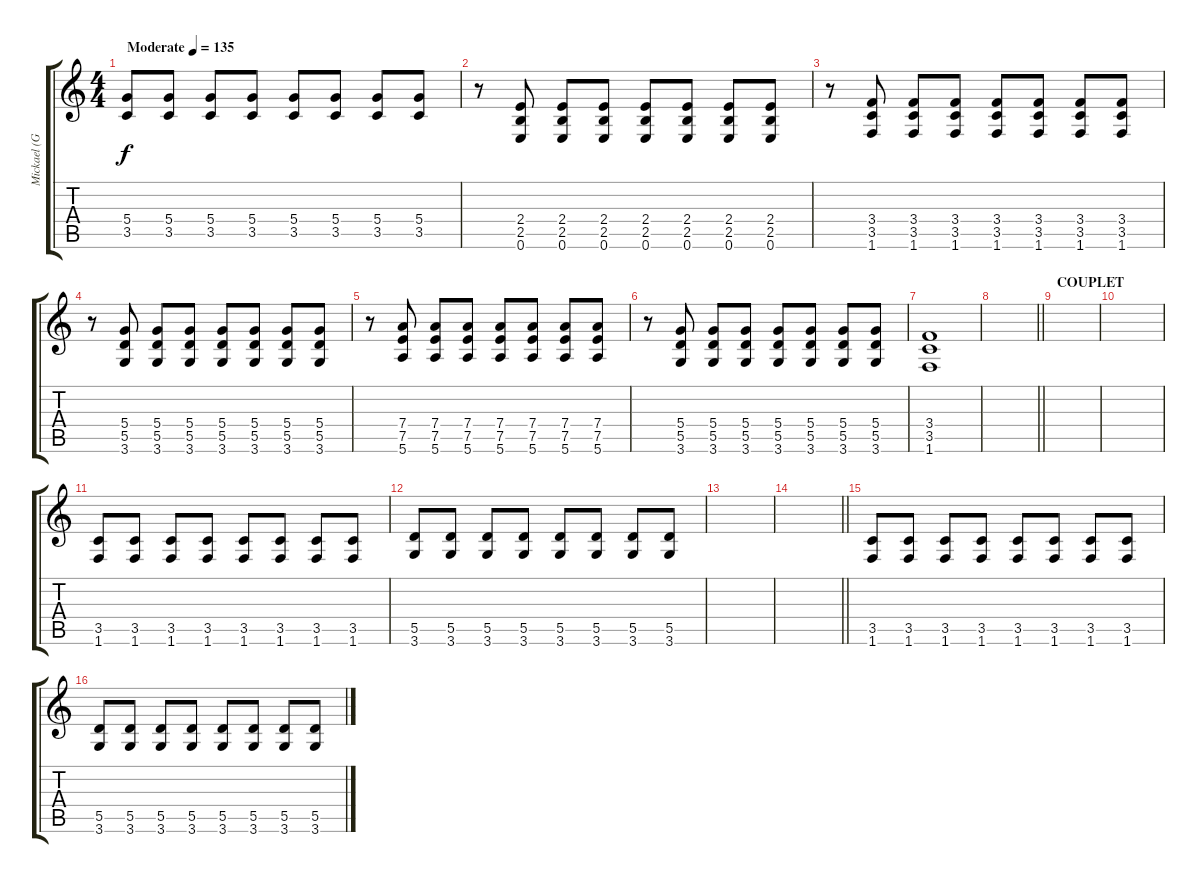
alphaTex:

\track ("Mickael (Guitare_02)" "Mickael (G") {instrument distortionguitar}
\staff {score tabs}
\tuning (E4 B3 G3 D3 A2 E2) {hide}
\ts (4 4)
\tempo (135 "Moderate")
\clef g2
\ks c
(5.4 3.5).8{dy f instrument distortionguitar} (5.4 3.5).8 (5.4 3.5).8 (5.4 3.5).8 (5.4 3.5).8 (5.4 3.5).8 (5.4 3.5).8 (5.4 3.5).8 |
r.8 (2.4 2.5 0.6).8 (2.4 2.5 0.6).8 (2.4 2.5 0.6).8 (2.4 2.5 0.6).8 (2.4 2.5 0.6).8 (2.4 2.5 0.6).8 (2.4 2.5 0.6).8 |
r.8 (3.4 3.5 1.6).8 (3.4 3.5 1.6).8 (3.4 3.5 1.6).8 (3.4 3.5 1.6).8 (3.4 3.5 1.6).8 (3.4 3.5 1.6).8 (3.4 3.5 1.6).8 |
r.8 (5.4 5.5 3.6).8 (5.4 5.5 3.6).8 (5.4 5.5 3.6).8 (5.4 5.5 3.6).8 (5.4 5.5 3.6).8 (5.4 5.5 3.6).8 (5.4 5.5 3.6).8 |
r.8 (7.4 7.5 5.6).8 (7.4 7.5 5.6).8 (7.4 7.5 5.6).8 (7.4 7.5 5.6).8 (7.4 7.5 5.6).8 (7.4 7.5 5.6).8 (7.4 7.5 5.6).8 |
r.8 (5.4 5.5 3.6).8 (5.4 5.5 3.6).8 (5.4 5.5 3.6).8 (5.4 5.5 3.6).8 (5.4 5.5 3.6).8 (5.4 5.5 3.6).8 (5.4 5.5 3.6).8 |
(3.4 3.5 1.6).1 |
\barLineRight lightlight
|
\section ("" "COUPLET")
|
|
(3.5 1.6).8 (3.5 1.6).8 (3.5 1.6).8 (3.5 1.6).8 (3.5 1.6).8 (3.5 1.6).8 (3.5 1.6).8 (3.5 1.6).8 |
(5.5 3.6).8 (5.5 3.6).8 (5.5 3.6).8 (5.5 3.6).8 (5.5 3.6).8 (5.5 3.6).8 (5.5 3.6).8 (5.5 3.6).8 |
|
\barLineRight lightlight
|
(3.5 1.6).8 (3.5 1.6).8 (3.5 1.6).8 (3.5 1.6).8 (3.5 1.6).8 (3.5 1.6).8 (3.5 1.6).8 (3.5 1.6).8 |
(5.5 3.6).8 (5.5 3.6).8 (5.5 3.6).8 (5.5 3.6).8 (5.5 3.6).8 (5.5 3.6).8 (5.5 3.6).8 (5.5 3.6).8
